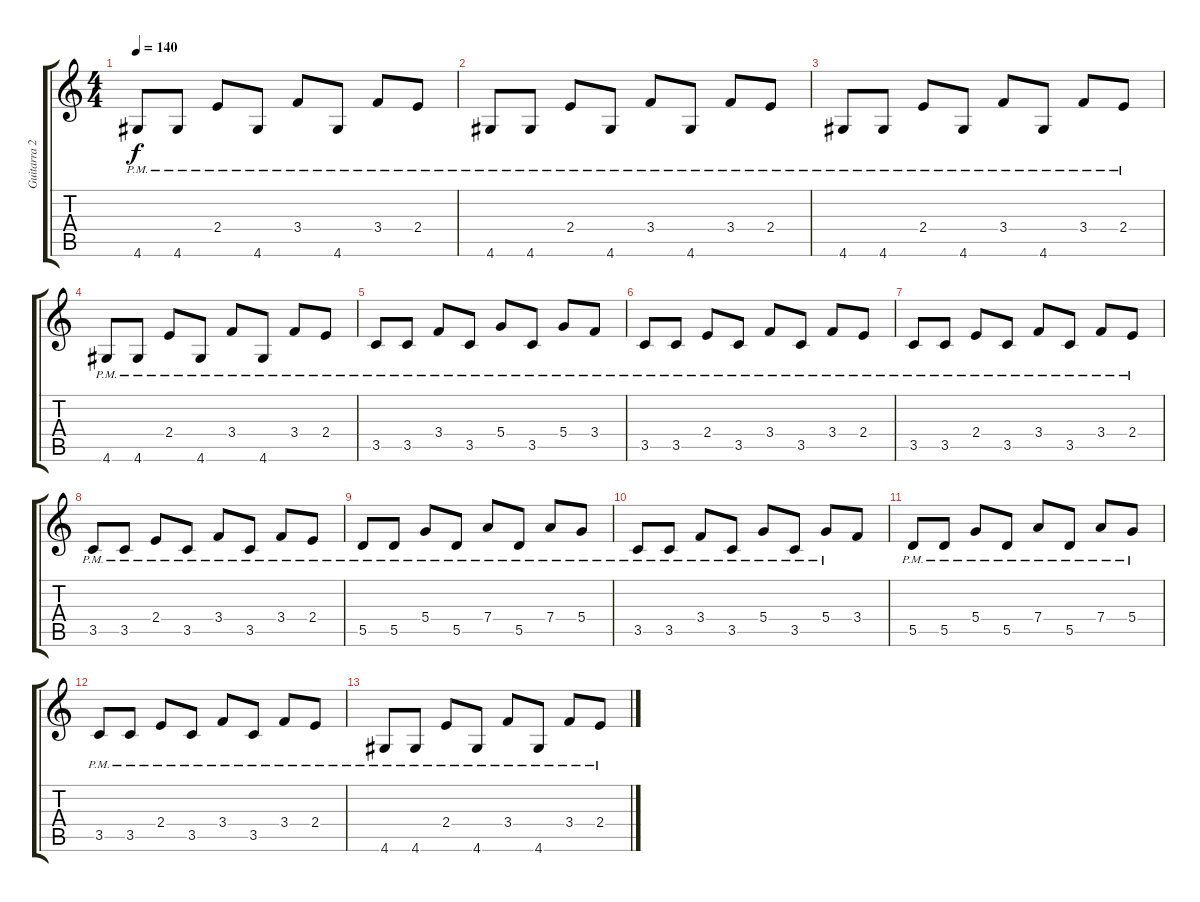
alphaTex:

\track ("Guitarra 2 Electrica" "Guitarra 2") {instrument electricguitarclean}
\staff {score tabs}
\tuning (E4 B3 G3 D3 A2 E2) {hide}
\ts (4 4)
\tempo 140
\clef g2
\ks c
4.6{pm}.8{dy f} 4.6{pm}.8 2.4{pm}.8 4.6{pm}.8 3.4{pm}.8 4.6{pm}.8 3.4{pm}.8 2.4{pm}.8 |
4.6{pm}.8 4.6{pm}.8 2.4{pm}.8 4.6{pm}.8 3.4{pm}.8 4.6{pm}.8 3.4{pm}.8 2.4{pm}.8 |
4.6{pm}.8 4.6{pm}.8 2.4{pm}.8 4.6{pm}.8 3.4{pm}.8 4.6{pm}.8 3.4{pm}.8 2.4{pm}.8 |
4.6{pm}.8 4.6{pm}.8 2.4{pm}.8 4.6{pm}.8 3.4{pm}.8 4.6{pm}.8 3.4{pm}.8 2.4{pm}.8 |
3.5{pm}.8 3.5{pm}.8 3.4{pm}.8 3.5{pm}.8 5.4{pm}.8 3.5{pm}.8 5.4{pm}.8 3.4{pm}.8 |
3.5{pm}.8 3.5{pm}.8 2.4{pm}.8 3.5{pm}.8 3.4{pm}.8 3.5{pm}.8 3.4{pm}.8 2.4{pm}.8 |
3.5{pm}.8 3.5{pm}.8 2.4{pm}.8 3.5{pm}.8 3.4{pm}.8 3.5{pm}.8 3.4{pm}.8 2.4{pm}.8 |
3.5{pm}.8 3.5{pm}.8 2.4{pm}.8 3.5{pm}.8 3.4{pm}.8 3.5{pm}.8 3.4{pm}.8 2.4{pm}.8 |
5.5{pm}.8 5.5{pm}.8 5.4{pm}.8 5.5{pm}.8 7.4{pm}.8 5.5{pm}.8 7.4{pm}.8 5.4{pm}.8 |
3.5{pm}.8 3.5{pm}.8 3.4{pm}.8 3.5{pm}.8 5.4{pm}.8 3.5{pm}.8 5.4{pm}.8 3.4.8 |
5.5{pm}.8 5.5{pm}.8 5.4{pm}.8 5.5{pm}.8 7.4{pm}.8 5.5{pm}.8 7.4{pm}.8 5.4{pm}.8 |
3.5{pm}.8 3.5{pm}.8 2.4{pm}.8 3.5{pm}.8 3.4{pm}.8 3.5{pm}.8 3.4{pm}.8 2.4{pm}.8 |
4.6{pm}.8 4.6{pm}.8 2.4{pm}.8 4.6{pm}.8 3.4{pm}.8 4.6{pm}.8 3.4{pm}.8 2.4{pm}.8
